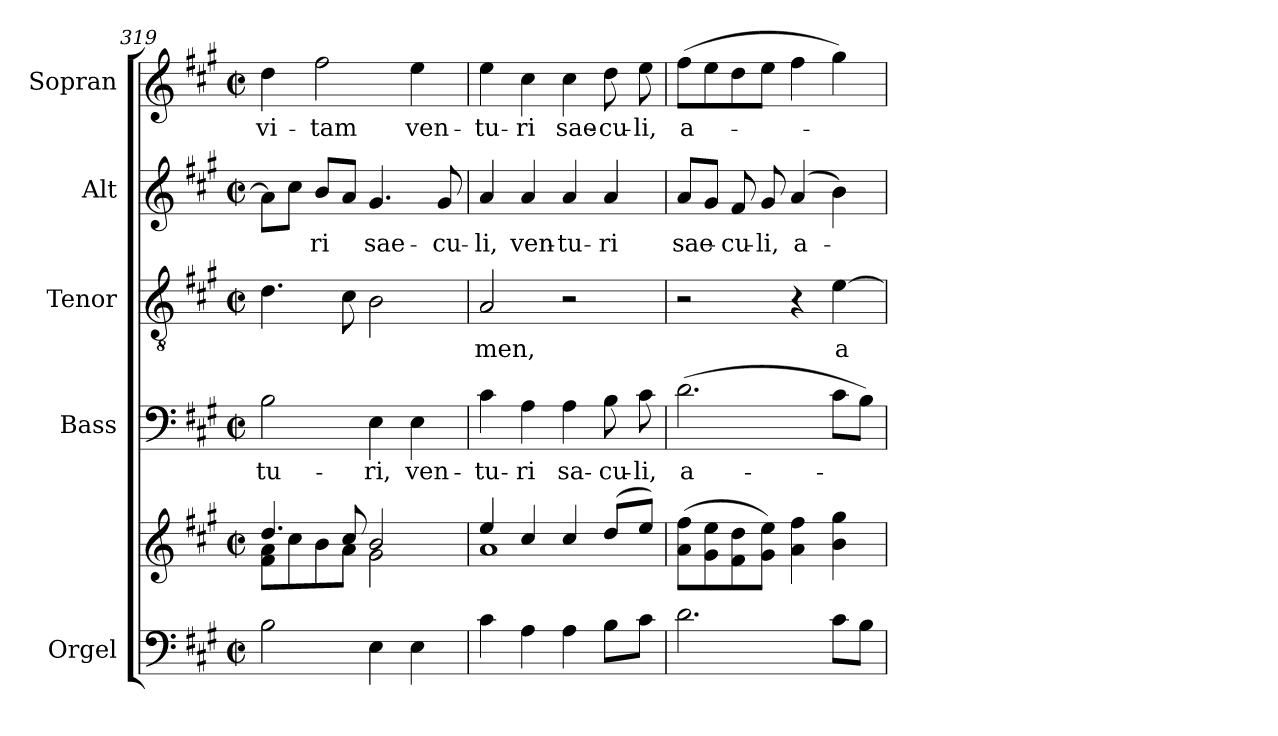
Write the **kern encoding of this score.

**kern	**kern	**kern	**text	**kern	**text	**kern	**text	**kern	**text
*part5	*part5	*part4	*part4	*part3	*part3	*part2	*part2	*part1	*part1
*staff6	*staff5	*staff4	*staff4	*staff3	*staff3	*staff2	*staff2	*staff1	*staff1
*I"Orgel	*	*I"Bass	*	*I"Tenor	*	*I"Alt	*	*I"Sopran	*
*I'Org.	*	*I'B.	*	*I'T.	*	*I'A.	*	*I'S.	*
*clefF4	*clefG2	*clefF4	*	*clefGv2	*	*clefG2	*	*clefG2	*
*k[f#c#g#]	*k[f#c#g#]	*k[f#c#g#]	*	*k[f#c#g#]	*	*k[f#c#g#]	*	*k[f#c#g#]	*
*A:	*A:	*A:	*	*A:	*	*A:	*	*A:	*
*M2/2	*M2/2	*M2/2	*	*M2/2	*	*M2/2	*	*M2/2	*
*met(c|)	*met(c|)	*met(c|)	*	*met(c|)	*	*met(c|)	*	*met(c|)	*
=319	=319	=319	=319	=319	=319	=319	=319	=319	=319
*	*^	*	*	*	*	*	*	*	*
!	!	!	!	!LO:LY:b	!	!	!	!	!	!LO:LY:b
2B\	4.dd/	8f#\ 8a\L	2B\	-tu-	4.d\	.	8a\L]	.	4dd\	vi-
.	.	8cc#\	.	.	.	.	8cc#\J	.	.	.
!	!	!	!	!	!	!	!	!LO:LY:b	!	!LO:LY:b
.	.	8b\	.	.	.	.	8b/L	-ri	2ff#\	-tam
.	8cc#/	8a\J	.	.	8c#\	.	8a/J	.	.	.
!	!	!	!	!LO:LY:b	!	!	!	!LO:LY:b	!	!
4E\	2b/	2g#\	4E\	-ri,	2B\	.	4.g#/	sae-	.	.
!	!	!	!	!LO:LY:b	!	!	!	!	!	!LO:LY:b
4E\	.	.	4E\	ven-	.	.	.	.	4ee\	ven-
!	!	!	!	!	!	!	!	!LO:LY:b	!	!
.	.	.	.	.	.	.	8g#/	-cu-	.	.
!!LO:PB:g=z
=320	=320	=320	=320	=320	=320	=320	=320	=320	=320	=320
!	!	!	!	!LO:LY:b	!	!LO:LY:b	!	!LO:LY:b	!	!LO:LY:b
4c#\	4ee/	1a	4c#\	-tu-	2A/	-men,	4a/	-li,	4ee\	-tu-
!	!	!	!	!LO:LY:b	!	!	!	!LO:LY:b	!	!LO:LY:b
4A\	4cc#/	.	4A\	-ri	.	.	4a/	ven-	4cc#\	-ri
!	!	!	!	!LO:LY:b	!	!	!	!LO:LY:b	!	!LO:LY:b
4A\	4cc#/	.	4A\	sa-	2r	.	4a/	-tu-	4cc#\	sae-
!	!	!	!	!LO:LY:b	!	!	!	!LO:LY:b	!	!LO:LY:b
8B\L	(>8dd/L	.	8B\	-cu-	.	.	4a/	-ri	8dd\	-cu-
!	!	!	!	!LO:LY:b	!	!	!	!	!	!LO:LY:b
8c#\J	8ee/J)	.	8c#\	-li,	.	.	.	.	8ee\	-li,
*	*v	*v	*	*	*	*	*	*	*	*
=321	=321	=321	=321	=321	=321	=321	=321	=321	=321
!	!	!	!LO:LY:b	!	!	!	!LO:LY:b	!	!LO:LY:b
2.d\	(>8a\ 8ff#\L	(>2.d\	a-	2r	.	8a/L	sae-	(>8ff#\L	a-
.	8g#\ 8ee\	.	.	.	.	8g#/J	.	8ee\	.
!	!	!	!	!	!	!	!LO:LY:b	!	!
.	8f#\ 8dd\	.	.	.	.	8f#/	-cu-	8dd\	.
!	!	!	!	!	!	!	!LO:LY:b	!	!
.	8g#\ 8ee\J)	.	.	.	.	8g#/	-li,	8ee\J	.
!	!	!	!	!	!	!	!LO:LY:b	!	!
.	4a\ 4ff#\	.	.	4r	.	(4a/	a-	4ff#\	.
!	!	!	!	!	!LO:LY:b	!	!	!	!
8c#\L	4b\ 4gg#\	8c#\L	.	[4e\	a-	4b\)	.	4gg#\)	.
8B\J	.	8B\J)	.	.	.	.	.	.	.
=	=	=	=	=	=	=	=	=	=
*-	*-	*-	*-	*-	*-	*-	*-	*-	*-
